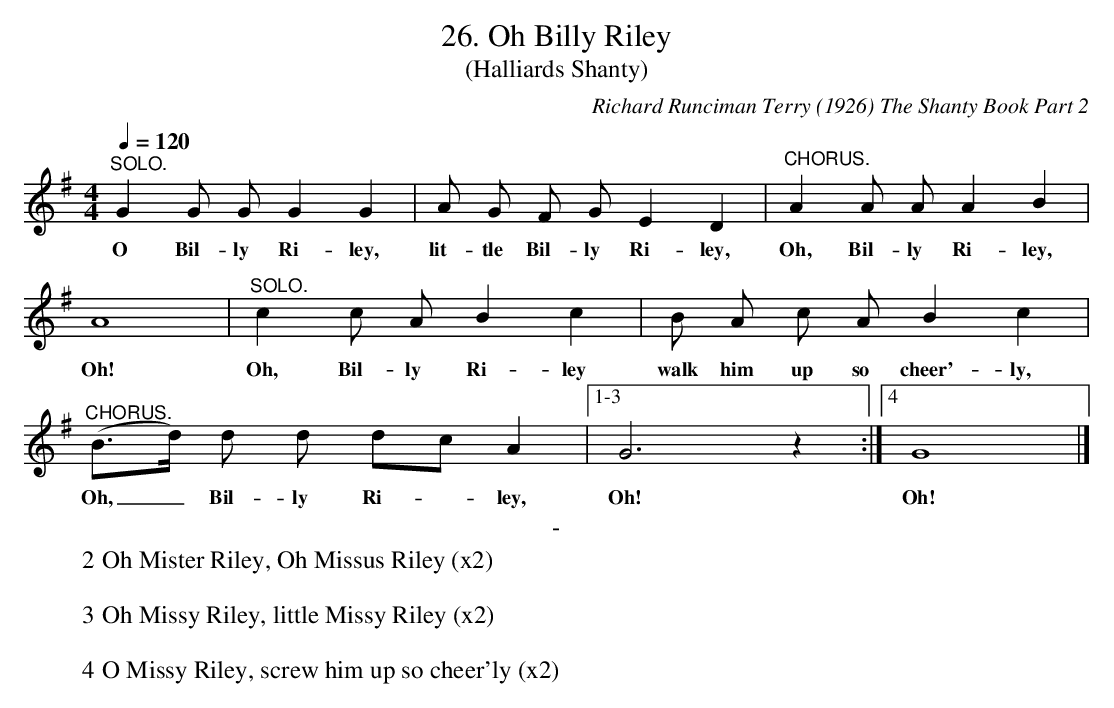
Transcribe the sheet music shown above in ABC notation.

X:1
T:26. Oh Billy Riley
T:(Halliards Shanty)
C:Richard Runciman Terry (1926) The Shanty Book Part 2
L:1/8
Q:1/4=120
M:4/4
K:G
"^SOLO." G2 G G G2 G2 |
w: O Bil-ly Ri-ley, |
A G F G E2 D2 | "^CHORUS." A2 A A A2 B2 | A8 |
w: lit-tle Bil-ly Ri-ley, | Oh, Bil-ly Ri-ley, | Oh!
"^SOLO." c2 c A B2 c2 | B A c A B2 c2 |$
w: Oh, Bil-ly Ri-ley | walk him up so cheer'-ly, |
"^CHORUS." (B>d) d d dc A2 |1-3 G6 z2 :|4 G8 |]
w: Oh,_ Bil-ly Ri-*ley, | Oh! | Oh! |
T: -
W: 2 Oh Mister Riley, Oh Missus Riley (x2)
W:
W: 3 Oh Missy Riley, little Missy Riley (x2)
W:
W: 4 O Missy Riley, screw him up so cheer'ly (x2)
